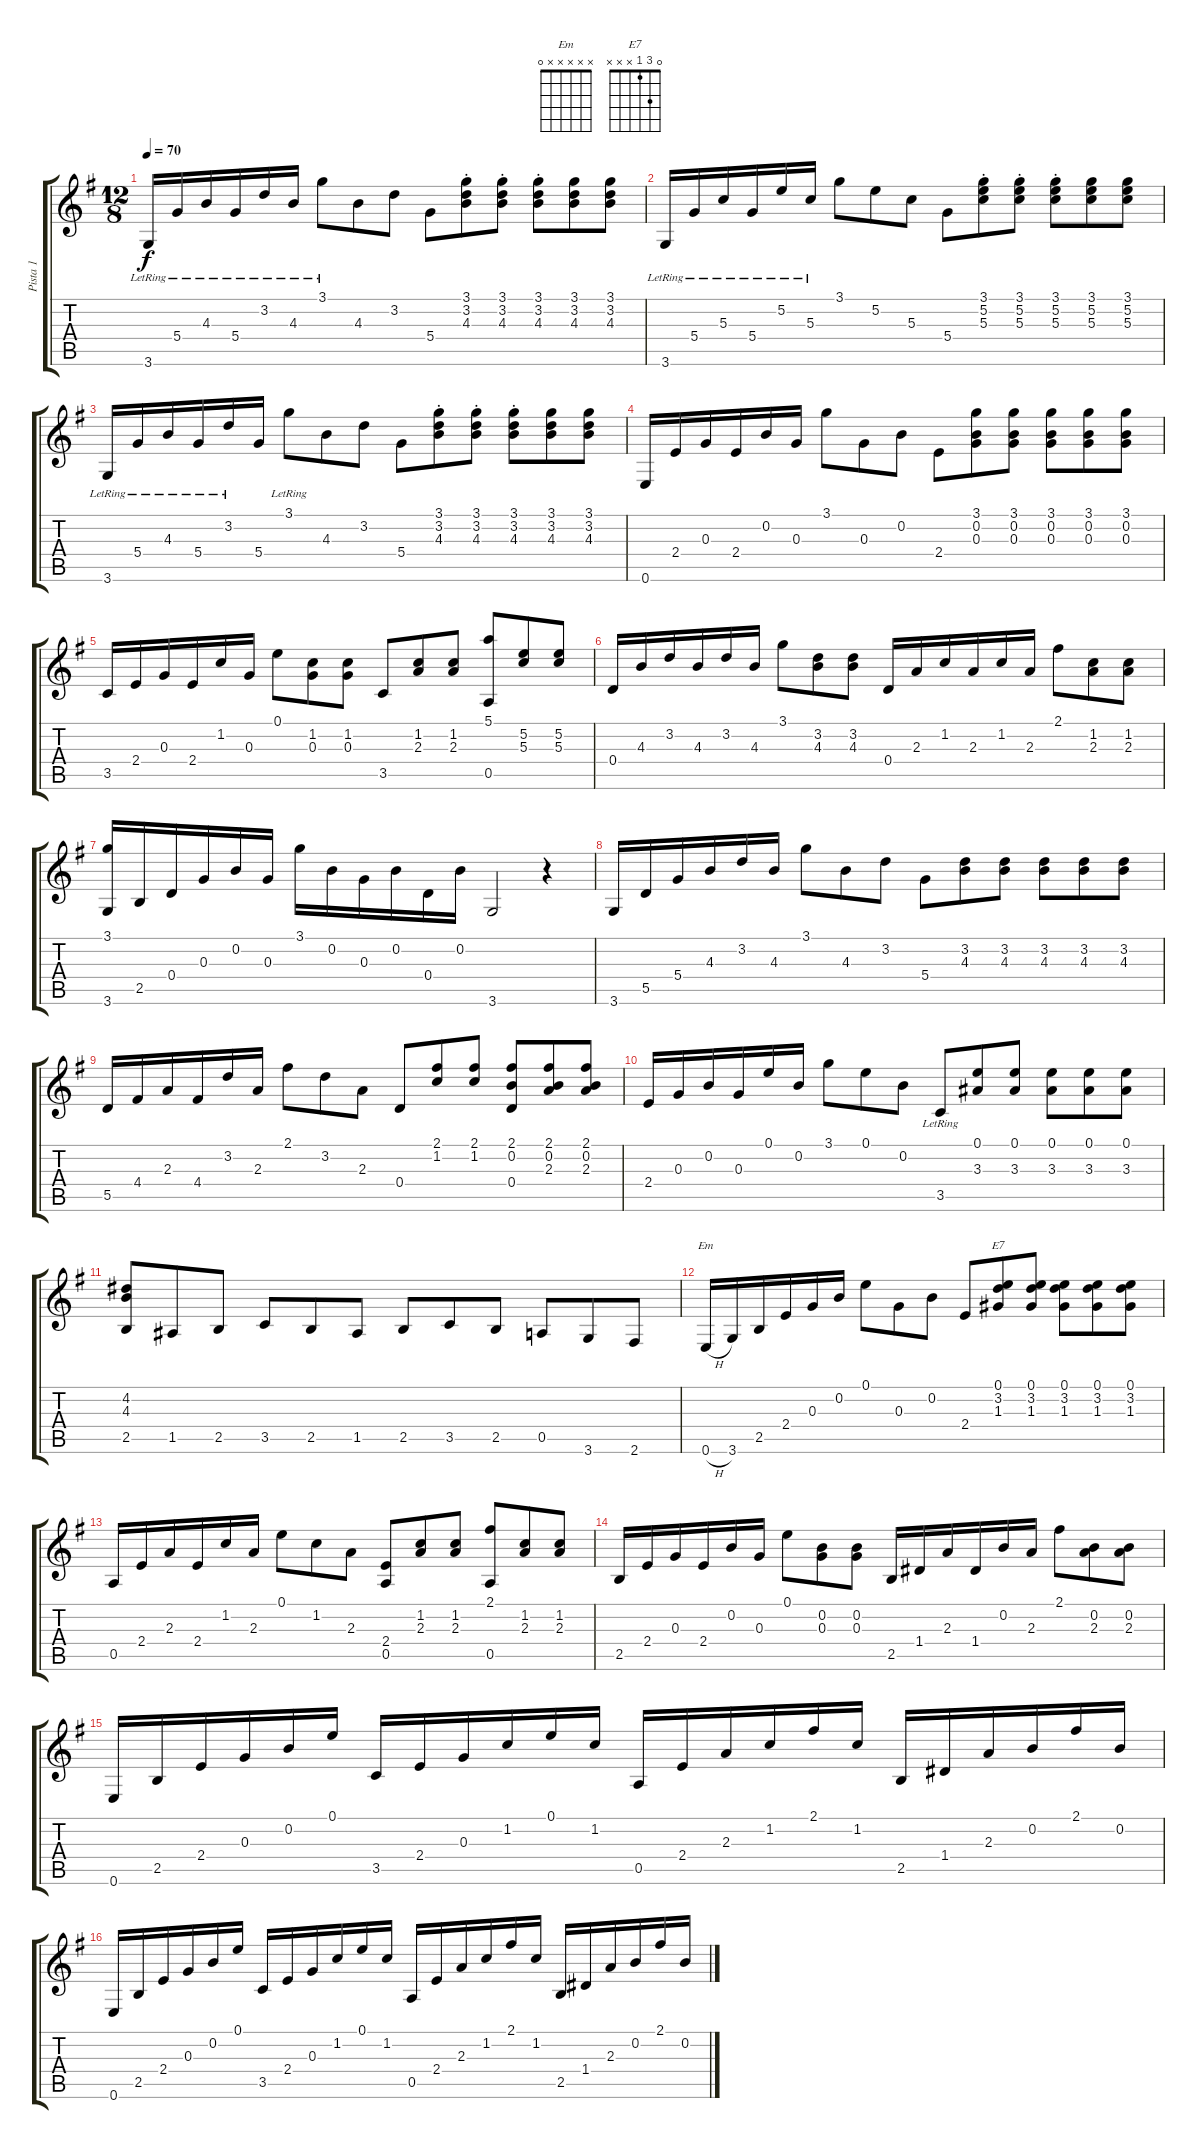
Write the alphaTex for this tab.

\track ("Pista 1" "Pista 1") {instrument acousticguitarsteel}
\staff {score tabs}
\tuning (E4 B3 G3 D3 A2 E2) {hide}
\chord ("Em" x x x x x 0)
\chord ("E7" 0 3 1 x x x)
\ts (12 8)
\tempo 70
\clef g2
\ks g
3.6{lr}.16{dy f} 5.4{lr}.16 4.3{lr}.16 5.4{lr}.16 3.2{lr}.16 4.3{lr}.16 3.1{lr}.8 4.3.8 3.2.8 5.4.8 (3.1{st} 3.2{st} 4.3{st}).8 (3.1{st} 3.2{st} 4.3{st}).8 (3.1{st} 3.2{st} 4.3{st}).8 (3.1 3.2 4.3).8 (3.1 3.2 4.3).8 |
3.6{lr}.16 5.4{lr}.16 5.3{lr}.16 5.4{lr}.16 5.2{lr}.16 5.3{lr}.16 3.1.8 5.2.8 5.3.8 5.4.8 (3.1{st} 5.2{st} 5.3{st}).8 (3.1{st} 5.2{st} 5.3{st}).8 (3.1{st} 5.2{st} 5.3{st}).8 (3.1 5.2 5.3).8 (3.1 5.2 5.3).8 |
3.6{lr}.16 5.4{lr}.16 4.3{lr}.16 5.4{lr}.16 3.2{lr}.16 5.4.16 3.1{lr}.8 4.3.8 3.2.8 5.4.8 (3.1{st} 3.2{st} 4.3{st}).8 (3.1{st} 3.2{st} 4.3{st}).8 (3.1{st} 3.2{st} 4.3{st}).8 (3.1 3.2 4.3).8 (3.1 3.2 4.3).8 |
0.6.16 2.4.16 0.3.16 2.4.16 0.2.16 0.3.16 3.1.8 0.3.8 0.2.8 2.4.8 (3.1 0.2 0.3).8 (3.1 0.2 0.3).8 (3.1 0.2 0.3).8 (3.1 0.2 0.3).8 (3.1 0.2 0.3).8 |
3.5.16 2.4.16 0.3.16 2.4.16 1.2.16 0.3.16 0.1.8 (1.2 0.3).8 (1.2 0.3).8 3.5.8 (1.2 2.3).8 (1.2 2.3).8 (5.1 0.5).8 (5.2 5.3).8 (5.2 5.3).8 |
0.4.16 4.3.16 3.2.16 4.3.16 3.2.16 4.3.16 3.1.8 (3.2 4.3).8 (3.2 4.3).8 0.4.16 2.3.16 1.2.16 2.3.16 1.2.16 2.3.16 2.1.8 (1.2 2.3).8 (1.2 2.3).8 |
(3.1 3.6).16 2.5.16 0.4.16 0.3.16 0.2.16 0.3.16 3.1.16 0.2.16 0.3.16 0.2.16 0.4.16 0.2.16 3.6.2 r.4 |
3.6.16 5.5.16 5.4.16 4.3.16 3.2.16 4.3.16 3.1.8 4.3.8 3.2.8 5.4.8 (3.2 4.3).8 (3.2 4.3).8 (3.2 4.3).8 (3.2 4.3).8 (3.2 4.3).8 |
5.5.16 4.4.16 2.3.16 4.4.16 3.2.16 2.3.16 2.1.8 3.2.8 2.3.8 0.4.8 (2.1 1.2).8 (2.1 1.2).8 (2.1 0.2 0.4).8 (2.1 0.2 2.3).8 (2.1 0.2 2.3).8 |
2.4.16 0.3.16 0.2.16 0.3.16 0.1.16 0.2.16 3.1.8 0.1.8 0.2.8 3.5{lr}.8 (0.1 3.3).8 (0.1 3.3).8 (0.1 3.3).8 (0.1 3.3).8 (0.1 3.3).8 |
(4.2 4.3 2.5).8 1.5.8 2.5.8 3.5.8 2.5.8 1.5.8 2.5.8 3.5.8 2.5.8 0.5.8 3.6.8 2.6.8 |
0.6{h}.16{ch "Em"} 3.6.16 2.5.16 2.4.16 0.3.16 0.2.16 0.1.8 0.3.8 0.2.8 2.4.8 (0.1 3.2 1.3).8{ch "E7"} (0.1 3.2 1.3).8 (0.1 3.2 1.3).8 (0.1 3.2 1.3).8 (0.1 3.2 1.3).8 |
0.5.16 2.4.16 2.3.16 2.4.16 1.2.16 2.3.16 0.1.8 1.2.8 2.3.8 (2.4 0.5).8 (1.2 2.3).8 (1.2 2.3).8 (2.1 0.5).8 (1.2 2.3).8 (1.2 2.3).8 |
2.5.16 2.4.16 0.3.16 2.4.16 0.2.16 0.3.16 0.1.8 (0.2 0.3).8 (0.2 0.3).8 2.5.16 1.4.16 2.3.16 1.4.16 0.2.16 2.3.16 2.1.8 (0.2 2.3).8 (0.2 2.3).8 |
0.6.16 2.5.16 2.4.16 0.3.16 0.2.16 0.1.16 3.5.16 2.4.16 0.3.16 1.2.16 0.1.16 1.2.16 0.5.16 2.4.16 2.3.16 1.2.16 2.1.16 1.2.16 2.5.16 1.4.16 2.3.16 0.2.16 2.1.16 0.2.16 |
0.6.16 2.5.16 2.4.16 0.3.16 0.2.16 0.1.16 3.5.16 2.4.16 0.3.16 1.2.16 0.1.16 1.2.16 0.5.16 2.4.16 2.3.16 1.2.16 2.1.16 1.2.16 2.5.16 1.4.16 2.3.16 0.2.16 2.1.16 0.2.16
